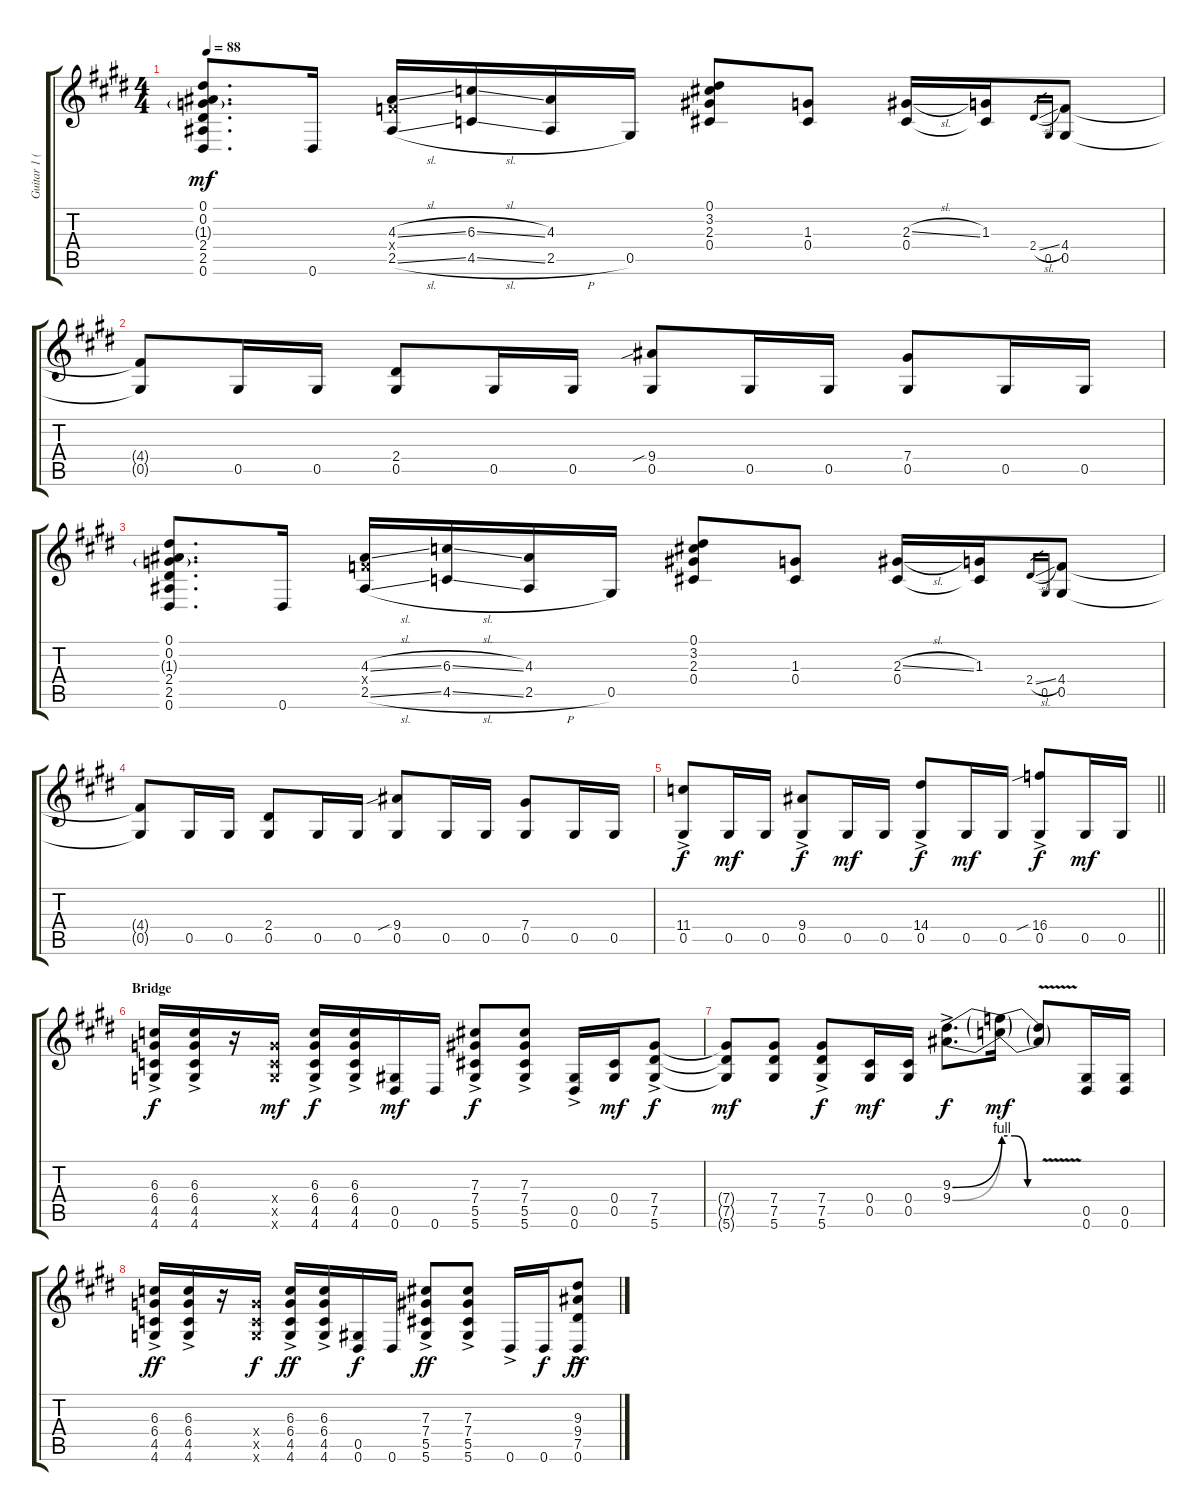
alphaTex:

\track ("Guitar 1 (Billy)" "Guitar 1 (") {instrument distortionguitar}
\staff {score tabs}
\tuning (Eb4 Bb3 Gb3 Db3 Ab2 Eb2) {hide}
\ts (4 4)
\tempo 88
\clef g2
\ks e
(0.1 0.2 1.3{g} 2.4 2.5 0.6).8{d dy mf} 0.6.16 (4.3{sl} 4.4{x} 2.5{sl}).16 (6.3{sl} 4.5{sl}).16 (4.3 2.5{h}).16 0.5.16 (0.1 3.2 2.3 0.4).8 (1.3 0.4).8 (2.3{sl} 0.4).16 (1.3 0.4{t}).16 2.4{sl}.16{gr} 0.5.16{gr} (4.4 0.5).8 |
\ks c#minor
(4.4{t} 0.5{t}).8 0.5.16 0.5.16 (2.4 0.5).8 0.5.16 0.5.16 (9.4{sib} 0.5).8 0.5.16 0.5.16 (7.4 0.5).8 0.5.16 0.5.16 |
\ks e
(0.1 0.2 1.3{g} 2.4 2.5 0.6).8{d} 0.6.16 (4.3{sl} 4.4{x} 2.5{sl}).16 (6.3{sl} 4.5{sl}).16 (4.3 2.5{h}).16 0.5.16 (0.1 3.2 2.3 0.4).8 (1.3 0.4).8 (2.3{sl} 0.4).16 (1.3 0.4{t}).16 2.4{sl}.16{gr} 0.5.16{gr} (4.4 0.5).8 |
\ks c#minor
(4.4{t} 0.5{t}).8 0.5.16 0.5.16 (2.4 0.5).8 0.5.16 0.5.16 (9.4{sib} 0.5).8 0.5.16 0.5.16 (7.4 0.5).8 0.5.16 0.5.16 |
\barLineRight lightlight
(11.4{ac} 0.5{ac}).8{dy f} 0.5.16{dy mf} 0.5.16 (9.4{ac} 0.5{ac}).8{dy f} 0.5.16{dy mf} 0.5.16 (14.4{ac} 0.5{ac}).8{dy f} 0.5.16{dy mf} 0.5.16 (16.4{sib ac} 0.5{ac}).8{dy f} 0.5.16{dy mf} 0.5.16 |
\section ("" "Bridge")
\ks e
(6.3{ac} 6.4{ac} 4.5{ac} 4.6{ac}).16{dy f} (6.3{ac} 6.4{ac} 4.5{ac} 4.6{ac}).16 r.16 (6.4{x} 4.5{x} 4.6{x}).16{dy mf} (6.3{ac} 6.4{ac} 4.5{ac} 4.6{ac}).16{dy f} (6.3{ac} 6.4{ac} 4.5{ac} 4.6{ac}).16 (0.5 0.6).16{dy mf} 0.6.16 (7.3{ac} 7.4{ac} 5.5{ac} 5.6{ac}).8{dy f} (7.3{ac} 7.4{ac} 5.5{ac} 5.6{ac}).8 (0.5{ac} 0.6{ac}).16 (0.4 0.5).16{dy mf} (7.4{ac} 7.5{ac} 5.6{ac}).8{dy f} |
\ks c#minor
(7.4{t} 7.5{t} 5.6{t}).8{dy mf} (7.4 7.5 5.6).8 (7.4{ac} 7.5{ac} 5.6{ac}).8{dy f} (0.4 0.5).16{dy mf} (0.4 0.5).16 (9.3{be (bend 0 0 60 4) ac} 9.4{be (bend 0 0 60 4) ac}).8{d dy f} (9.3{be (custom 0 4 20 4 40 0 60 0) t} 9.4{be (custom 0 4 20 4 40 0 60 0) t}).16{dy mf} (9.3{v t} 9.4{v t}).8 (0.5 0.6).16 (0.5 0.6).16 |
\ks e
(6.3{ac} 6.4{ac} 4.5{ac} 4.6{ac}).16{dy ff} (6.3{ac} 6.4{ac} 4.5{ac} 4.6{ac}).16 r.16 (6.4{x} 4.5{x} 4.6{x}).16{dy f} (6.3{ac} 6.4{ac} 4.5{ac} 4.6{ac}).16{dy ff} (6.3{ac} 6.4{ac} 4.5{ac} 4.6{ac}).16 (0.5 0.6).16{dy f} 0.6.16 (7.3{ac} 7.4{ac} 5.5{ac} 5.6{ac}).8{dy ff} (7.3{ac} 7.4{ac} 5.5{ac} 5.6{ac}).8 0.6{ac}.16 0.6.16{dy f} (9.3{ac} 9.4{ac} 7.5{ac} 0.6{ac}).8{dy ff}
